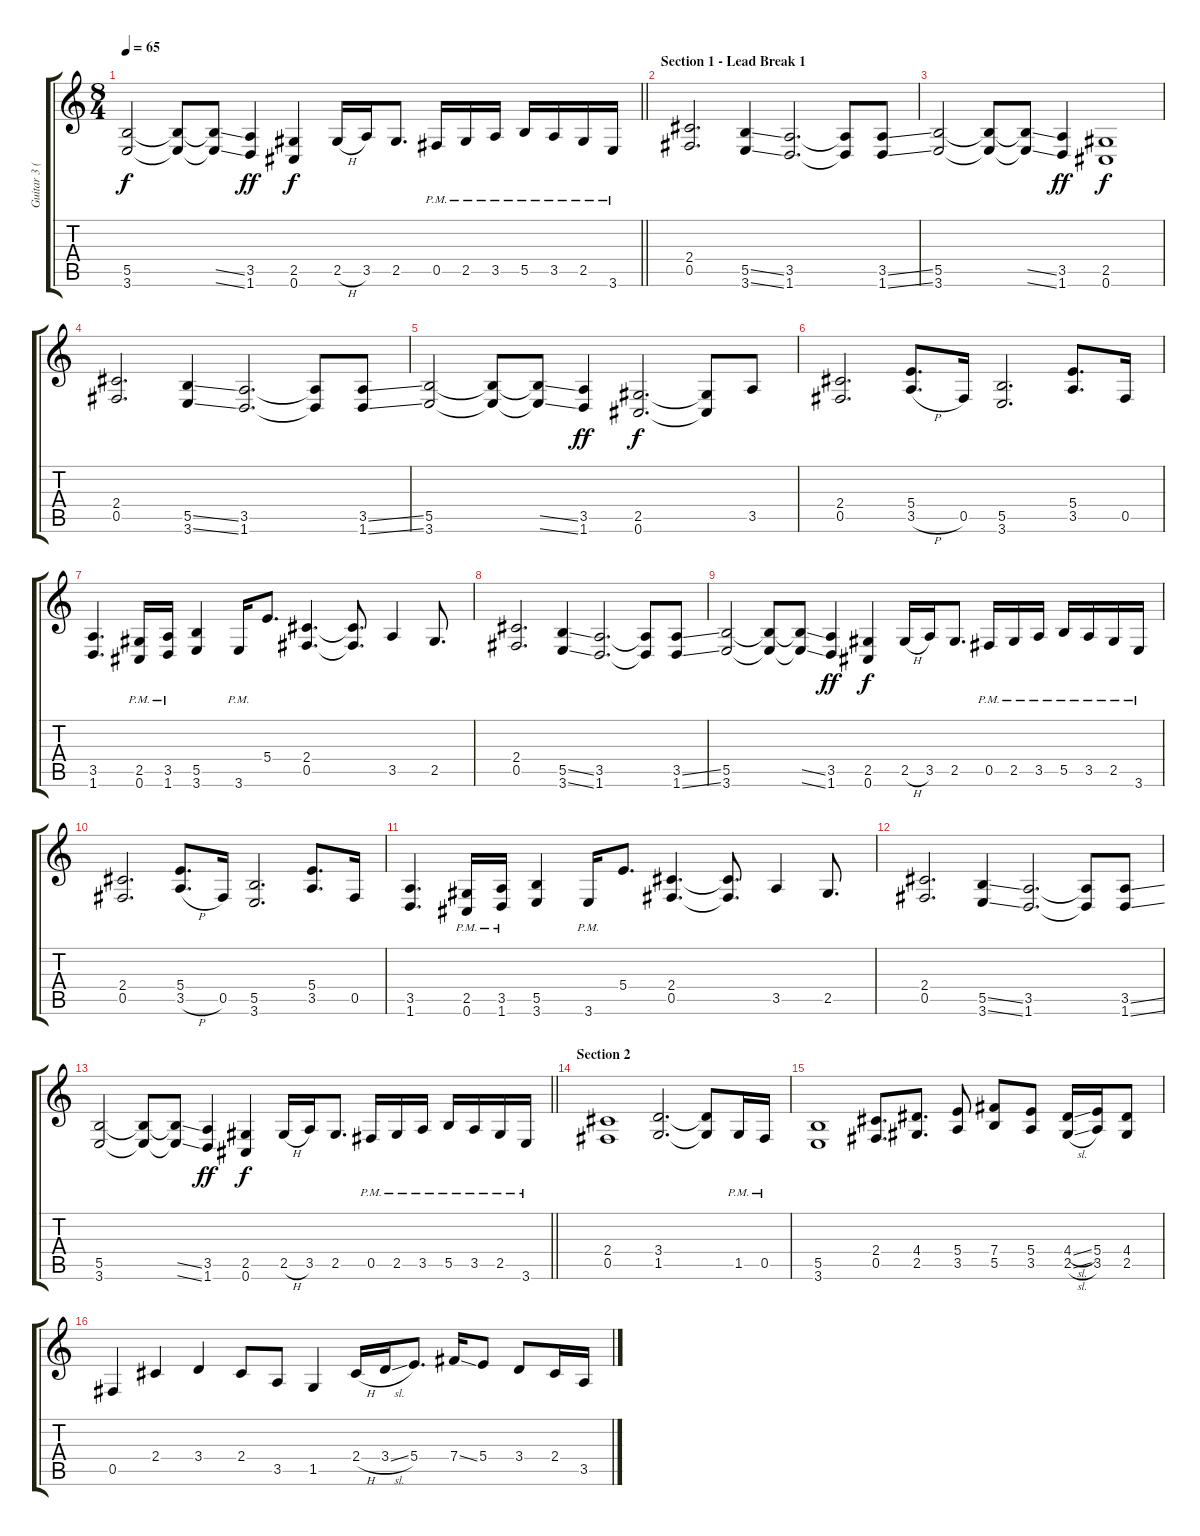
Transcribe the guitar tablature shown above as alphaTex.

\track ("Guitar 3 (Distortion)" "Guitar 3 (") {instrument distortionguitar}
\staff {score tabs}
\tuning (Db4 Ab3 E3 B2 Gb2 Db2) {hide}
\ts (8 4)
\tempo 65
\clef g2
\barLineRight lightlight
\ks c
(5.5 3.6).2{dy f} (5.5{t} 3.6{t}).8 (5.5{ss t} 3.6{ss t}).8 (3.5 1.6).4{dy ff} (2.5 0.6).4{dy f} 2.5{h}.16 3.5.16 2.5.8{d} 0.5{pm}.16 2.5{pm}.16 3.5{pm}.16 5.5{pm}.16 3.5{pm}.16 2.5{pm}.16 3.6{pm}.16 |
\section ("" "Section 1 - Lead Break 1")
(2.4 0.5).2{d} (5.5{ss} 3.6{ss}).4 (3.5 1.6).2{d} (3.5{t} 1.6{t}).8 (3.5{ss} 1.6{ss}).8 |
(5.5 3.6).2 (5.5{t} 3.6{t}).8 (5.5{ss t} 3.6{ss t}).8 (3.5 1.6).4{dy ff} (2.5 0.6).1{dy f} |
(2.4 0.5).2{d} (5.5{ss} 3.6{ss}).4 (3.5 1.6).2{d} (3.5{t} 1.6{t}).8 (3.5{ss} 1.6{ss}).8 |
(5.5 3.6).2 (5.5{t} 3.6{t}).8 (5.5{ss t} 3.6{ss t}).8 (3.5 1.6).4{dy ff} (2.5 0.6).2{d dy f} (2.5{t} 0.6{t}).8 3.5.8 |
(2.4 0.5).2{d} (5.4 3.5{h}).8{d} 0.5.16 (5.5 3.6).2{d} (5.4 3.5).8{d} 0.5.16 |
(3.5 1.6).4{d} (2.5{pm} 0.6{pm}).16 (3.5{pm} 1.6{pm}).16 (5.5 3.6).4 3.6{pm}.16 5.4.8{d} (2.4 0.5).4{d} (2.4{t} 0.5{t}).8{d} 3.5.4 2.5.8{d} |
(2.4 0.5).2{d} (5.5{ss} 3.6{ss}).4 (3.5 1.6).2{d} (3.5{t} 1.6{t}).8 (3.5{ss} 1.6{ss}).8 |
(5.5 3.6).2 (5.5{t} 3.6{t}).8 (5.5{ss t} 3.6{ss t}).8 (3.5 1.6).4{dy ff} (2.5 0.6).4{dy f} 2.5{h}.16 3.5.16 2.5.8{d} 0.5{pm}.16 2.5{pm}.16 3.5{pm}.16 5.5{pm}.16 3.5{pm}.16 2.5{pm}.16 3.6{pm}.16 |
(2.4 0.5).2{d} (5.4 3.5{h}).8{d} 0.5.16 (5.5 3.6).2{d} (5.4 3.5).8{d} 0.5.16 |
(3.5 1.6).4{d} (2.5{pm} 0.6{pm}).16 (3.5{pm} 1.6{pm}).16 (5.5 3.6).4 3.6{pm}.16 5.4.8{d} (2.4 0.5).4{d} (2.4{t} 0.5{t}).8{d} 3.5.4 2.5.8{d} |
(2.4 0.5).2{d} (5.5{ss} 3.6{ss}).4 (3.5 1.6).2{d} (3.5{t} 1.6{t}).8 (3.5{ss} 1.6{ss}).8 |
\barLineRight lightlight
(5.5 3.6).2 (5.5{t} 3.6{t}).8 (5.5{ss t} 3.6{ss t}).8 (3.5 1.6).4{dy ff} (2.5 0.6).4{dy f} 2.5{h}.16 3.5.16 2.5.8{d} 0.5{pm}.16 2.5{pm}.16 3.5{pm}.16 5.5{pm}.16 3.5{pm}.16 2.5{pm}.16 3.6{pm}.16 |
\section ("" "Section 2")
(2.4 0.5).1 (3.4 1.5).2{d} (3.4{t} 1.5{t}).8 1.5{pm}.16 0.5{pm}.16 |
(5.5 3.6).1 (2.4 0.5).8{d} (4.4 2.5).8{d} (5.4 3.5).8 (7.4 5.5).8 (5.4 3.5).8 (4.4{sl} 2.5{sl}).16 (5.4 3.5).16 (4.4 2.5).8 |
0.5.4 2.4.4 3.4.4 2.4.8 3.5.8 1.5.4 2.4{h}.16 3.4{sl}.16 5.4.8{d} 7.4{ss}.16 5.4.8 3.4.8 2.4.16 3.5.16
